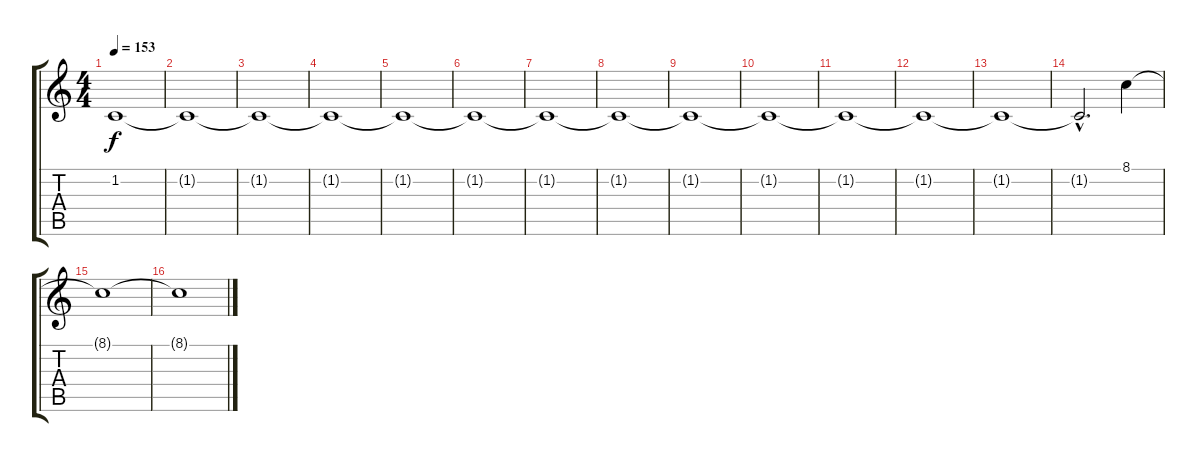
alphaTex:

\track "" {instrument stringensemble2}
\staff {score tabs}
\tuning (E4 B3 G3 D3 A2 E2) {hide}
\ts (4 4)
\tempo 153
\clef g2
\ks c
1.2{t}.1{dy f} |
1.2{t}.1 |
1.2{t}.1 |
1.2{t}.1 |
1.2{t}.1 |
1.2{t}.1 |
1.2{t}.1 |
1.2{t}.1 |
1.2{t}.1 |
1.2{t}.1 |
1.2{t}.1 |
1.2{t}.1 |
1.2{t}.1 |
1.2{hac t}.2{d} 8.1.4{instrument distortionguitar} |
8.1{t}.1 |
8.1{t}.1
